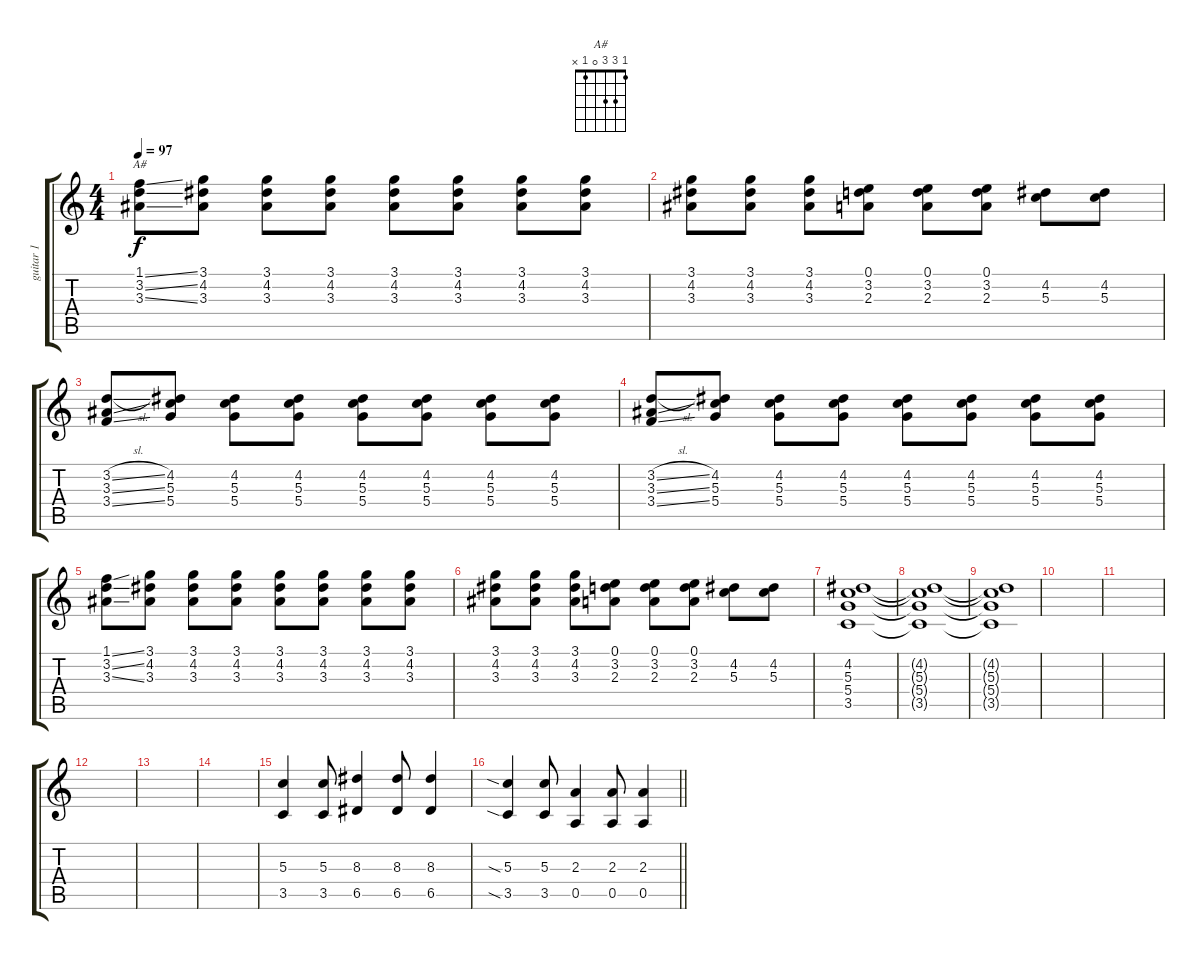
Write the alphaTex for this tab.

\track ("guitar 1" "guitar 1") {instrument overdrivenguitar}
\staff {score tabs}
\tuning (E4 B3 G3 D3 A2 E2) {hide}
\chord ("A#" 1 3 3 0 1 x)
\ts (4 4)
\tempo 97
\clef g2
\ks c
(1.1{ss} 3.2{ss} 3.3{ss}).8{ch "A#" dy f} (3.1 4.2 3.3).8 (3.1 4.2 3.3).8 (3.1 4.2 3.3).8 (3.1 4.2 3.3).8 (3.1 4.2 3.3).8 (3.1 4.2 3.3).8 (3.1 4.2 3.3).8 |
(3.1 4.2 3.3).8 (3.1 4.2 3.3).8 (3.1 4.2 3.3).8 (0.1 3.2 2.3).8 (0.1 3.2 2.3).8 (0.1 3.2 2.3).8 (4.2 5.3).8 (4.2 5.3).8 |
(3.2{sl} 3.3{ss} 3.4{ss}).8 (4.2 5.3 5.4).8 (4.2 5.3 5.4).8 (4.2 5.3 5.4).8 (4.2 5.3 5.4).8 (4.2 5.3 5.4).8 (4.2 5.3 5.4).8 (4.2 5.3 5.4).8 |
(3.2{sl} 3.3{ss} 3.4{ss}).8 (4.2 5.3 5.4).8 (4.2 5.3 5.4).8 (4.2 5.3 5.4).8 (4.2 5.3 5.4).8 (4.2 5.3 5.4).8 (4.2 5.3 5.4).8 (4.2 5.3 5.4).8 |
(1.1{ss} 3.2{ss} 3.3{ss}).8 (3.1 4.2 3.3).8 (3.1 4.2 3.3).8 (3.1 4.2 3.3).8 (3.1 4.2 3.3).8 (3.1 4.2 3.3).8 (3.1 4.2 3.3).8 (3.1 4.2 3.3).8 |
(3.1 4.2 3.3).8 (3.1 4.2 3.3).8 (3.1 4.2 3.3).8 (0.1 3.2 2.3).8 (0.1 3.2 2.3).8 (0.1 3.2 2.3).8 (4.2 5.3).8 (4.2 5.3).8 |
(4.2 5.3 5.4 3.5).1 |
(4.2{t} 5.3{t} 5.4{t} 3.5{t}).1 |
(4.2{t} 5.3{t} 5.4{t} 3.5{t}).1 |
|
|
|
|
|
(5.3 3.5).4 (5.3 3.5).8 (8.3 6.5).4 (8.3 6.5).8 (8.3 6.5).4 |
\barLineRight lightlight
(5.3{sia} 3.5{sia}).4 (5.3 3.5).8 (2.3 0.5).4 (2.3 0.5).8 (2.3 0.5).4
